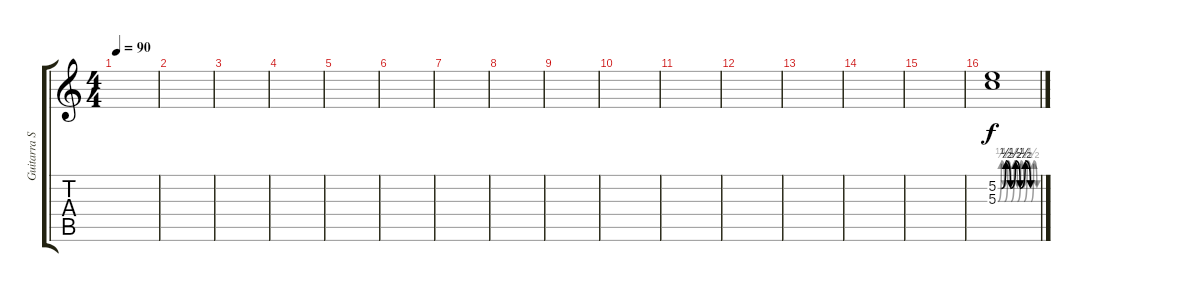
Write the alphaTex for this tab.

\track ("Guitarra Solo" "Guitarra S") {instrument electricguitarjazz}
\staff {score tabs}
\tuning (E4 B3 G3 D3 A2 E2) {hide}
\ts (4 4)
\tempo 90
\clef g2
\ks c
|
|
|
|
|
|
|
|
|
|
|
|
|
|
|
(5.2{be (custom 0 0 5 0 12 2 19 0 27 2 34 0 42 2 50 0 60 0)} 5.3{be (custom 0 0 5 2 10 0 15 2 20 0 25 2 30 0 35 2 40 0 45 2 51 0 55 2 60 0)}).1
